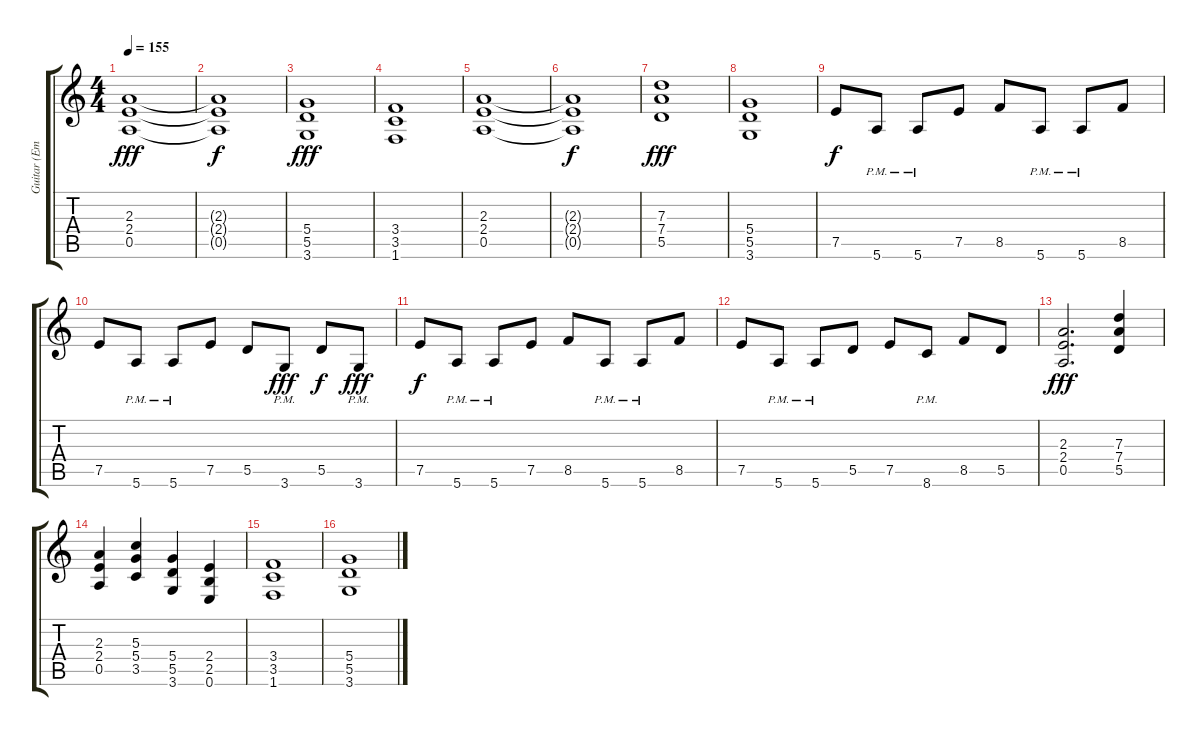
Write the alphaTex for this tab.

\track ("Guitar (Emppu)" "Guitar (Em") {instrument distortionguitar}
\staff {score tabs}
\tuning (E4 B3 G3 D3 A2 E2) {hide}
\ts (4 4)
\tempo 155
\clef g2
\ks c
(2.3 2.4 0.5).1{dy fff} |
(2.3{t} 2.4{t} 0.5{t}).1{dy f} |
(5.4 5.5 3.6).1{dy fff} |
(3.4 3.5 1.6).1 |
(2.3 2.4 0.5).1 |
(2.3{t} 2.4{t} 0.5{t}).1{dy f} |
(7.3 7.4 5.5).1{dy fff} |
(5.4 5.5 3.6).1 |
7.5.8{dy f volume 12} 5.6{pm}.8 5.6{pm}.8 7.5.8 8.5.8 5.6{pm}.8 5.6{pm}.8 8.5.8 |
7.5.8 5.6{pm}.8 5.6{pm}.8 7.5.8 5.5.8 3.6{pm}.8{dy fff} 5.5.8{dy f} 3.6{pm}.8{dy fff} |
7.5.8{dy f volume 12} 5.6{pm}.8 5.6{pm}.8 7.5.8 8.5.8 5.6{pm}.8 5.6{pm}.8 8.5.8 |
7.5.8 5.6{pm}.8 5.6{pm}.8 5.5.8 7.5.8 8.6{pm}.8 8.5.8 5.5.8 |
(2.3 2.4 0.5).2{d dy fff} (7.3 7.4 5.5).4 |
(2.3 2.4 0.5).4 (5.3 5.4 3.5).4 (5.4 5.5 3.6).4 (2.4 2.5 0.6).4 |
(3.4 3.5 1.6).1 |
(5.4 5.5 3.6).1
